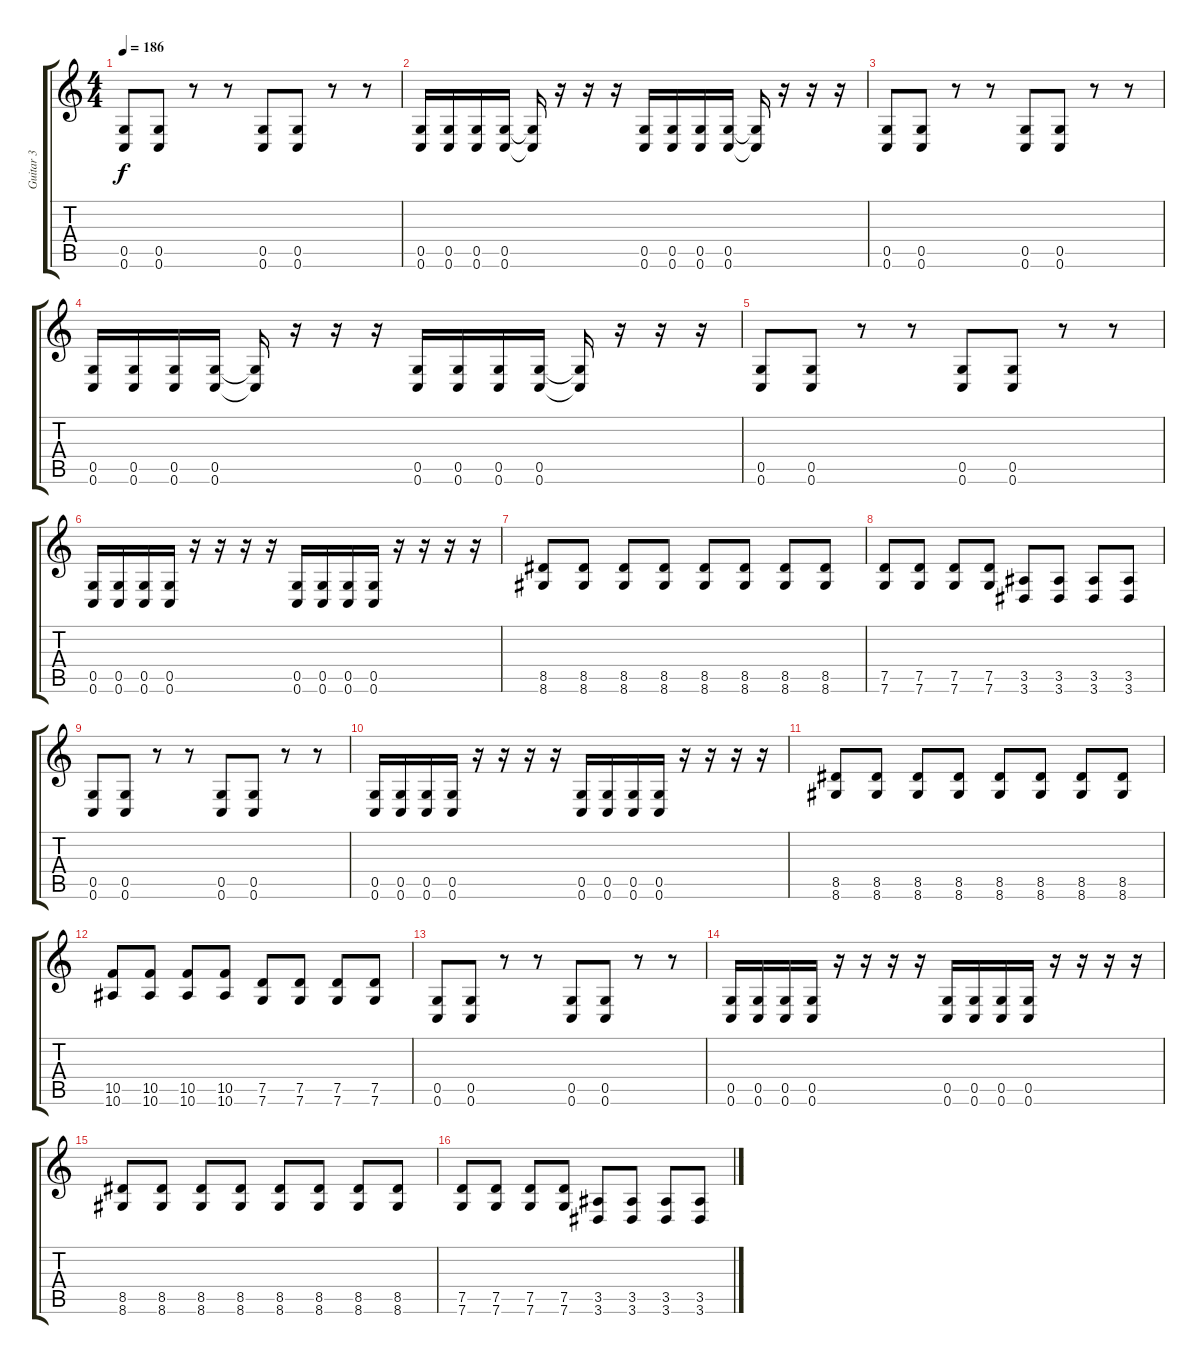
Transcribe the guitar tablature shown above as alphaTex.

\track ("Guitar 3" "Guitar 3") {instrument distortionguitar}
\staff {score tabs}
\tuning (D4 A3 F3 C3 G2 C2) {hide}
\ts (4 4)
\tempo 186
\clef g2
\ks c
(0.5 0.6).8{dy f} (0.5 0.6).8 r.8 r.8 (0.5 0.6).8 (0.5 0.6).8 r.8 r.8 |
(0.5 0.6).16 (0.5 0.6).16 (0.5 0.6).16 (0.5 0.6).16 (0.5{t} 0.6{t}).16 r.16 r.16 r.16 (0.5 0.6).16 (0.5 0.6).16 (0.5 0.6).16 (0.5 0.6).16 (0.5{t} 0.6{t}).16 r.16 r.16 r.16 |
(0.5 0.6).8 (0.5 0.6).8 r.8 r.8 (0.5 0.6).8 (0.5 0.6).8 r.8 r.8 |
(0.5 0.6).16 (0.5 0.6).16 (0.5 0.6).16 (0.5 0.6).16 (0.5{t} 0.6{t}).16 r.16 r.16 r.16 (0.5 0.6).16 (0.5 0.6).16 (0.5 0.6).16 (0.5 0.6).16 (0.5{t} 0.6{t}).16 r.16 r.16 r.16 |
(0.5 0.6).8 (0.5 0.6).8 r.8 r.8 (0.5 0.6).8 (0.5 0.6).8 r.8 r.8 |
(0.5 0.6).16 (0.5 0.6).16 (0.5 0.6).16 (0.5 0.6).16 r.16 r.16 r.16 r.16 (0.5 0.6).16 (0.5 0.6).16 (0.5 0.6).16 (0.5 0.6).16 r.16 r.16 r.16 r.16 |
(8.5 8.6).8 (8.5 8.6).8 (8.5 8.6).8 (8.5 8.6).8 (8.5 8.6).8 (8.5 8.6).8 (8.5 8.6).8 (8.5 8.6).8 |
(7.5 7.6).8 (7.5 7.6).8 (7.5 7.6).8 (7.5 7.6).8 (3.5 3.6).8 (3.5 3.6).8 (3.5 3.6).8 (3.5 3.6).8 |
(0.5 0.6).8 (0.5 0.6).8 r.8 r.8 (0.5 0.6).8 (0.5 0.6).8 r.8 r.8 |
(0.5 0.6).16 (0.5 0.6).16 (0.5 0.6).16 (0.5 0.6).16 r.16 r.16 r.16 r.16 (0.5 0.6).16 (0.5 0.6).16 (0.5 0.6).16 (0.5 0.6).16 r.16 r.16 r.16 r.16 |
(8.5 8.6).8 (8.5 8.6).8 (8.5 8.6).8 (8.5 8.6).8 (8.5 8.6).8 (8.5 8.6).8 (8.5 8.6).8 (8.5 8.6).8 |
(10.5 10.6).8 (10.5 10.6).8 (10.5 10.6).8 (10.5 10.6).8 (7.5 7.6).8 (7.5 7.6).8 (7.5 7.6).8 (7.5 7.6).8 |
(0.5 0.6).8 (0.5 0.6).8 r.8 r.8 (0.5 0.6).8 (0.5 0.6).8 r.8 r.8 |
(0.5 0.6).16 (0.5 0.6).16 (0.5 0.6).16 (0.5 0.6).16 r.16 r.16 r.16 r.16 (0.5 0.6).16 (0.5 0.6).16 (0.5 0.6).16 (0.5 0.6).16 r.16 r.16 r.16 r.16 |
(8.5 8.6).8 (8.5 8.6).8 (8.5 8.6).8 (8.5 8.6).8 (8.5 8.6).8 (8.5 8.6).8 (8.5 8.6).8 (8.5 8.6).8 |
(7.5 7.6).8 (7.5 7.6).8 (7.5 7.6).8 (7.5 7.6).8 (3.5 3.6).8 (3.5 3.6).8 (3.5 3.6).8 (3.5 3.6).8
